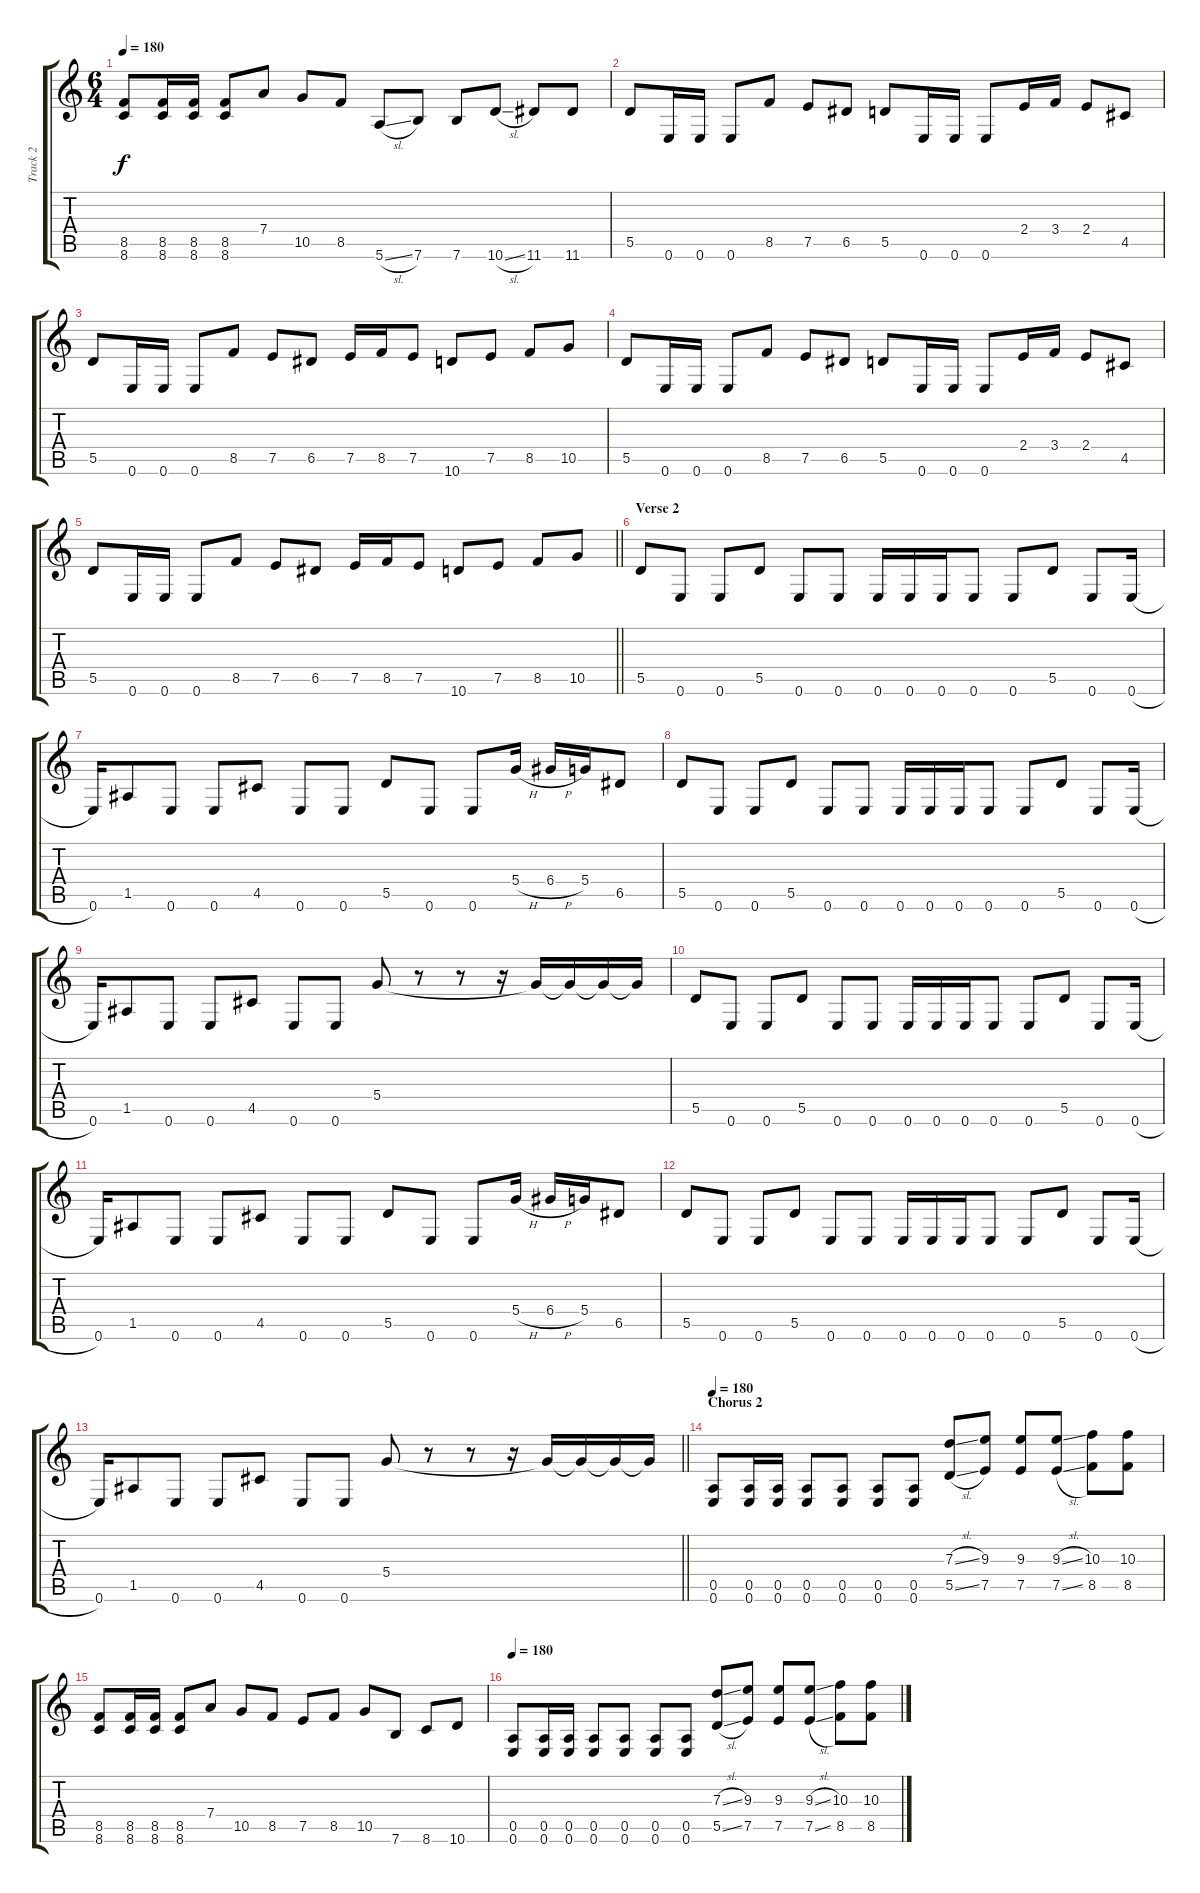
\track ("Track 2" "Track 2") {instrument distortionguitar}
\staff {score tabs}
\tuning (E4 B3 G3 D3 A2 E2) {hide}
\ts (6 4)
\tempo 180
\clef g2
\ks c
(8.5 8.6).8{dy f} (8.5 8.6).16 (8.5 8.6).16 (8.5 8.6).8 7.4.8 10.5.8 8.5.8 5.6{sl}.8 7.6.8 7.6.8 10.6{sl}.8 11.6.8 11.6.8 |
5.5.8 0.6.16 0.6.16 0.6.8 8.5.8 7.5.8 6.5.8 5.5.8 0.6.16 0.6.16 0.6.8 2.4.16 3.4.16 2.4.8 4.5.8 |
5.5.8 0.6.16 0.6.16 0.6.8 8.5.8 7.5.8 6.5.8 7.5.16 8.5.16 7.5.8 10.6.8 7.5.8 8.5.8 10.5.8 |
5.5.8 0.6.16 0.6.16 0.6.8 8.5.8 7.5.8 6.5.8 5.5.8 0.6.16 0.6.16 0.6.8 2.4.16 3.4.16 2.4.8 4.5.8 |
\barLineRight lightlight
5.5.8 0.6.16 0.6.16 0.6.8 8.5.8 7.5.8 6.5.8 7.5.16 8.5.16 7.5.8 10.6.8 7.5.8 8.5.8 10.5.8 |
\section ("" "Verse 2")
5.5.8 0.6.8 0.6.8 5.5.8 0.6.8 0.6.8 0.6.16 0.6.16 0.6.16 0.6.8 0.6.8 5.5.8 0.6.8 0.6{h}.16 |
0.6.16 1.5.8 0.6.8 0.6.8 4.5.8 0.6.8 0.6.8 5.5.8 0.6.8 0.6.8 5.4{h}.16 6.4{h}.16 5.4.16 6.5.8 |
5.5.8 0.6.8 0.6.8 5.5.8 0.6.8 0.6.8 0.6.16 0.6.16 0.6.16 0.6.8 0.6.8 5.5.8 0.6.8 0.6{h}.16 |
0.6.16 1.5.8 0.6.8 0.6.8 4.5.8 0.6.8 0.6.8 5.4.8 r.8 r.8 r.16 5.4{t}.16 5.4{t}.16 5.4{t}.16 5.4{t}.16 |
5.5.8 0.6.8 0.6.8 5.5.8 0.6.8 0.6.8 0.6.16 0.6.16 0.6.16 0.6.8 0.6.8 5.5.8 0.6.8 0.6{h}.16 |
0.6.16 1.5.8 0.6.8 0.6.8 4.5.8 0.6.8 0.6.8 5.5.8 0.6.8 0.6.8 5.4{h}.16 6.4{h}.16 5.4.16 6.5.8 |
5.5.8 0.6.8 0.6.8 5.5.8 0.6.8 0.6.8 0.6.16 0.6.16 0.6.16 0.6.8 0.6.8 5.5.8 0.6.8 0.6{h}.16 |
\barLineRight lightlight
0.6.16 1.5.8 0.6.8 0.6.8 4.5.8 0.6.8 0.6.8 5.4.8 r.8 r.8 r.16 5.4{t}.16 5.4{t}.16 5.4{t}.16 5.4{t}.16 |
\section ("" "Chorus 2")
\tempo 180
(0.5 0.6).8 (0.5 0.6).16 (0.5 0.6).16 (0.5 0.6).8 (0.5 0.6).8 (0.5 0.6).8 (0.5 0.6).8 (7.3{sl} 5.5{sl}).8 (9.3 7.5).8 (9.3 7.5).8 (9.3{sl} 7.5{sl}).8 (10.3 8.5).8 (10.3 8.5).8 |
(8.5 8.6).8 (8.5 8.6).16 (8.5 8.6).16 (8.5 8.6).8 7.4.8 10.5.8 8.5.8 7.5.8 8.5.8 10.5.8 7.6.8 8.6.8 10.6.8 |
\tempo 180
(0.5 0.6).8 (0.5 0.6).16 (0.5 0.6).16 (0.5 0.6).8 (0.5 0.6).8 (0.5 0.6).8 (0.5 0.6).8 (7.3{sl} 5.5{sl}).8 (9.3 7.5).8 (9.3 7.5).8 (9.3{sl} 7.5{sl}).8 (10.3 8.5).8 (10.3 8.5).8
